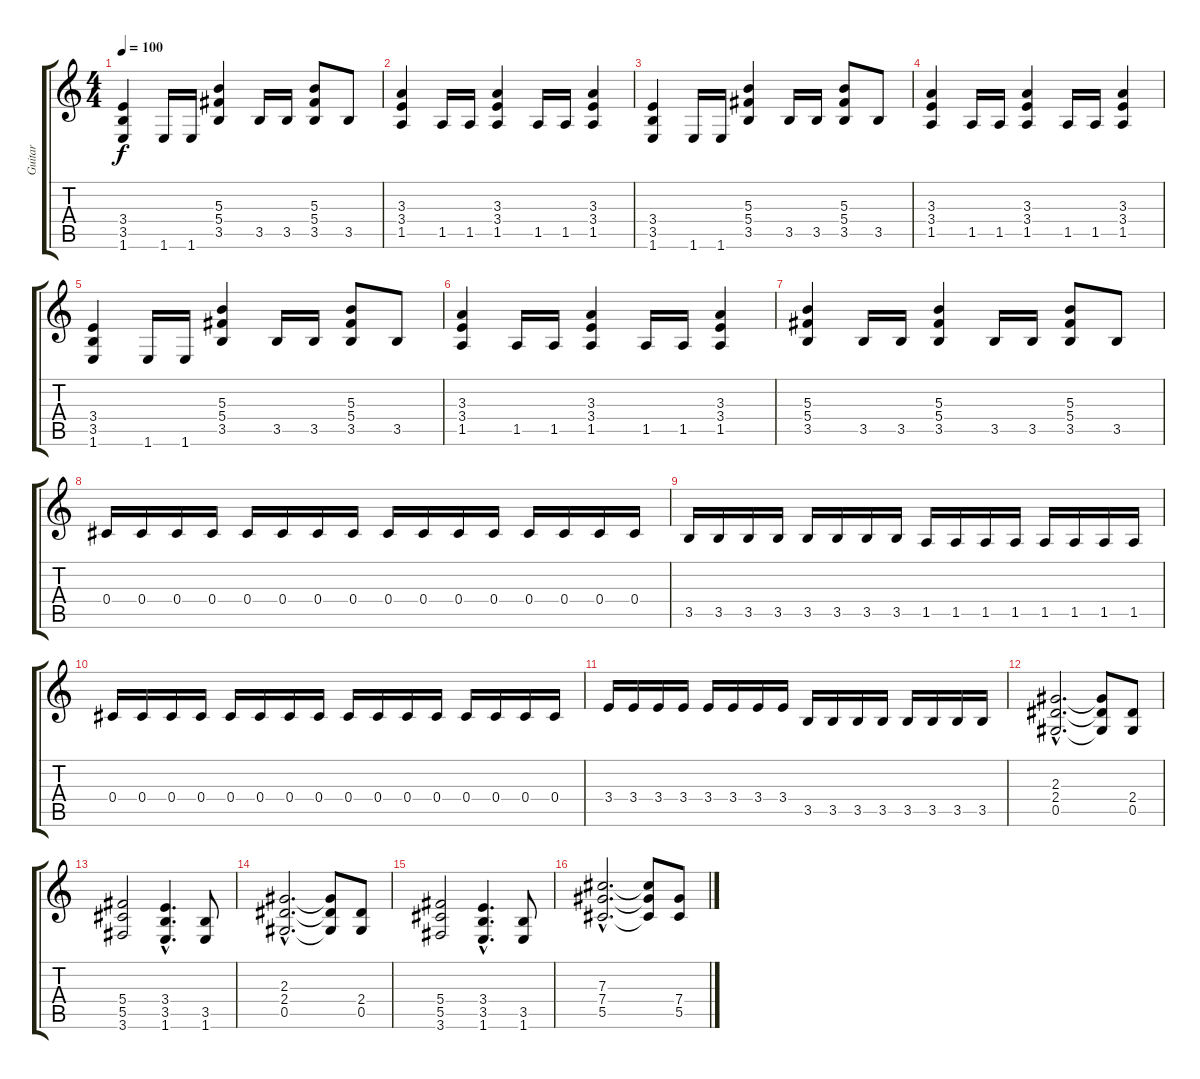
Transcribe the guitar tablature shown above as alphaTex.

\track ("Guitar" "Guitar") {instrument overdrivenguitar}
\staff {score tabs}
\tuning (Eb4 Bb3 Gb3 Db3 Ab2 Eb2) {hide}
\ts (4 4)
\tempo 100
\clef g2
\ks c
(3.4 3.5 1.6).4{dy f} 1.6.16 1.6.16 (5.3 5.4 3.5).4 3.5.16 3.5.16 (5.3 5.4 3.5).8 3.5.8 |
(3.3 3.4 1.5).4 1.5.16 1.5.16 (3.3 3.4 1.5).4 1.5.16 1.5.16 (3.3 3.4 1.5).4 |
(3.4 3.5 1.6).4 1.6.16 1.6.16 (5.3 5.4 3.5).4 3.5.16 3.5.16 (5.3 5.4 3.5).8 3.5.8 |
(3.3 3.4 1.5).4 1.5.16 1.5.16 (3.3 3.4 1.5).4 1.5.16 1.5.16 (3.3 3.4 1.5).4 |
(3.4 3.5 1.6).4 1.6.16 1.6.16 (5.3 5.4 3.5).4 3.5.16 3.5.16 (5.3 5.4 3.5).8 3.5.8 |
(3.3 3.4 1.5).4 1.5.16 1.5.16 (3.3 3.4 1.5).4 1.5.16 1.5.16 (3.3 3.4 1.5).4 |
(5.3 5.4 3.5).4 3.5.16 3.5.16 (5.3 5.4 3.5).4 3.5.16 3.5.16 (5.3 5.4 3.5).8 3.5.8 |
0.4.16 0.4.16 0.4.16 0.4.16 0.4.16 0.4.16 0.4.16 0.4.16 0.4.16 0.4.16 0.4.16 0.4.16 0.4.16 0.4.16 0.4.16 0.4.16 |
3.5.16 3.5.16 3.5.16 3.5.16 3.5.16 3.5.16 3.5.16 3.5.16 1.5.16 1.5.16 1.5.16 1.5.16 1.5.16 1.5.16 1.5.16 1.5.16 |
0.4.16 0.4.16 0.4.16 0.4.16 0.4.16 0.4.16 0.4.16 0.4.16 0.4.16 0.4.16 0.4.16 0.4.16 0.4.16 0.4.16 0.4.16 0.4.16 |
3.4.16 3.4.16 3.4.16 3.4.16 3.4.16 3.4.16 3.4.16 3.4.16 3.5.16 3.5.16 3.5.16 3.5.16 3.5.16 3.5.16 3.5.16 3.5.16 |
(2.3{hac} 2.4{hac} 0.5{hac}).2{d} (2.3{t} 2.4{t} 0.5{t}).8 (2.4 0.5).8 |
(5.4 5.5 3.6).2 (3.4{hac} 3.5{hac} 1.6{hac}).4{d} (3.5 1.6).8 |
(2.3{hac} 2.4{hac} 0.5{hac}).2{d} (2.3{t} 2.4{t} 0.5{t}).8 (2.4 0.5).8 |
(5.4 5.5 3.6).2 (3.4{hac} 3.5{hac} 1.6{hac}).4{d} (3.5 1.6).8 |
(7.3{hac} 7.4{hac} 5.5{hac}).2{d} (7.3{t} 7.4{t} 5.5{t}).8 (7.4 5.5).8
